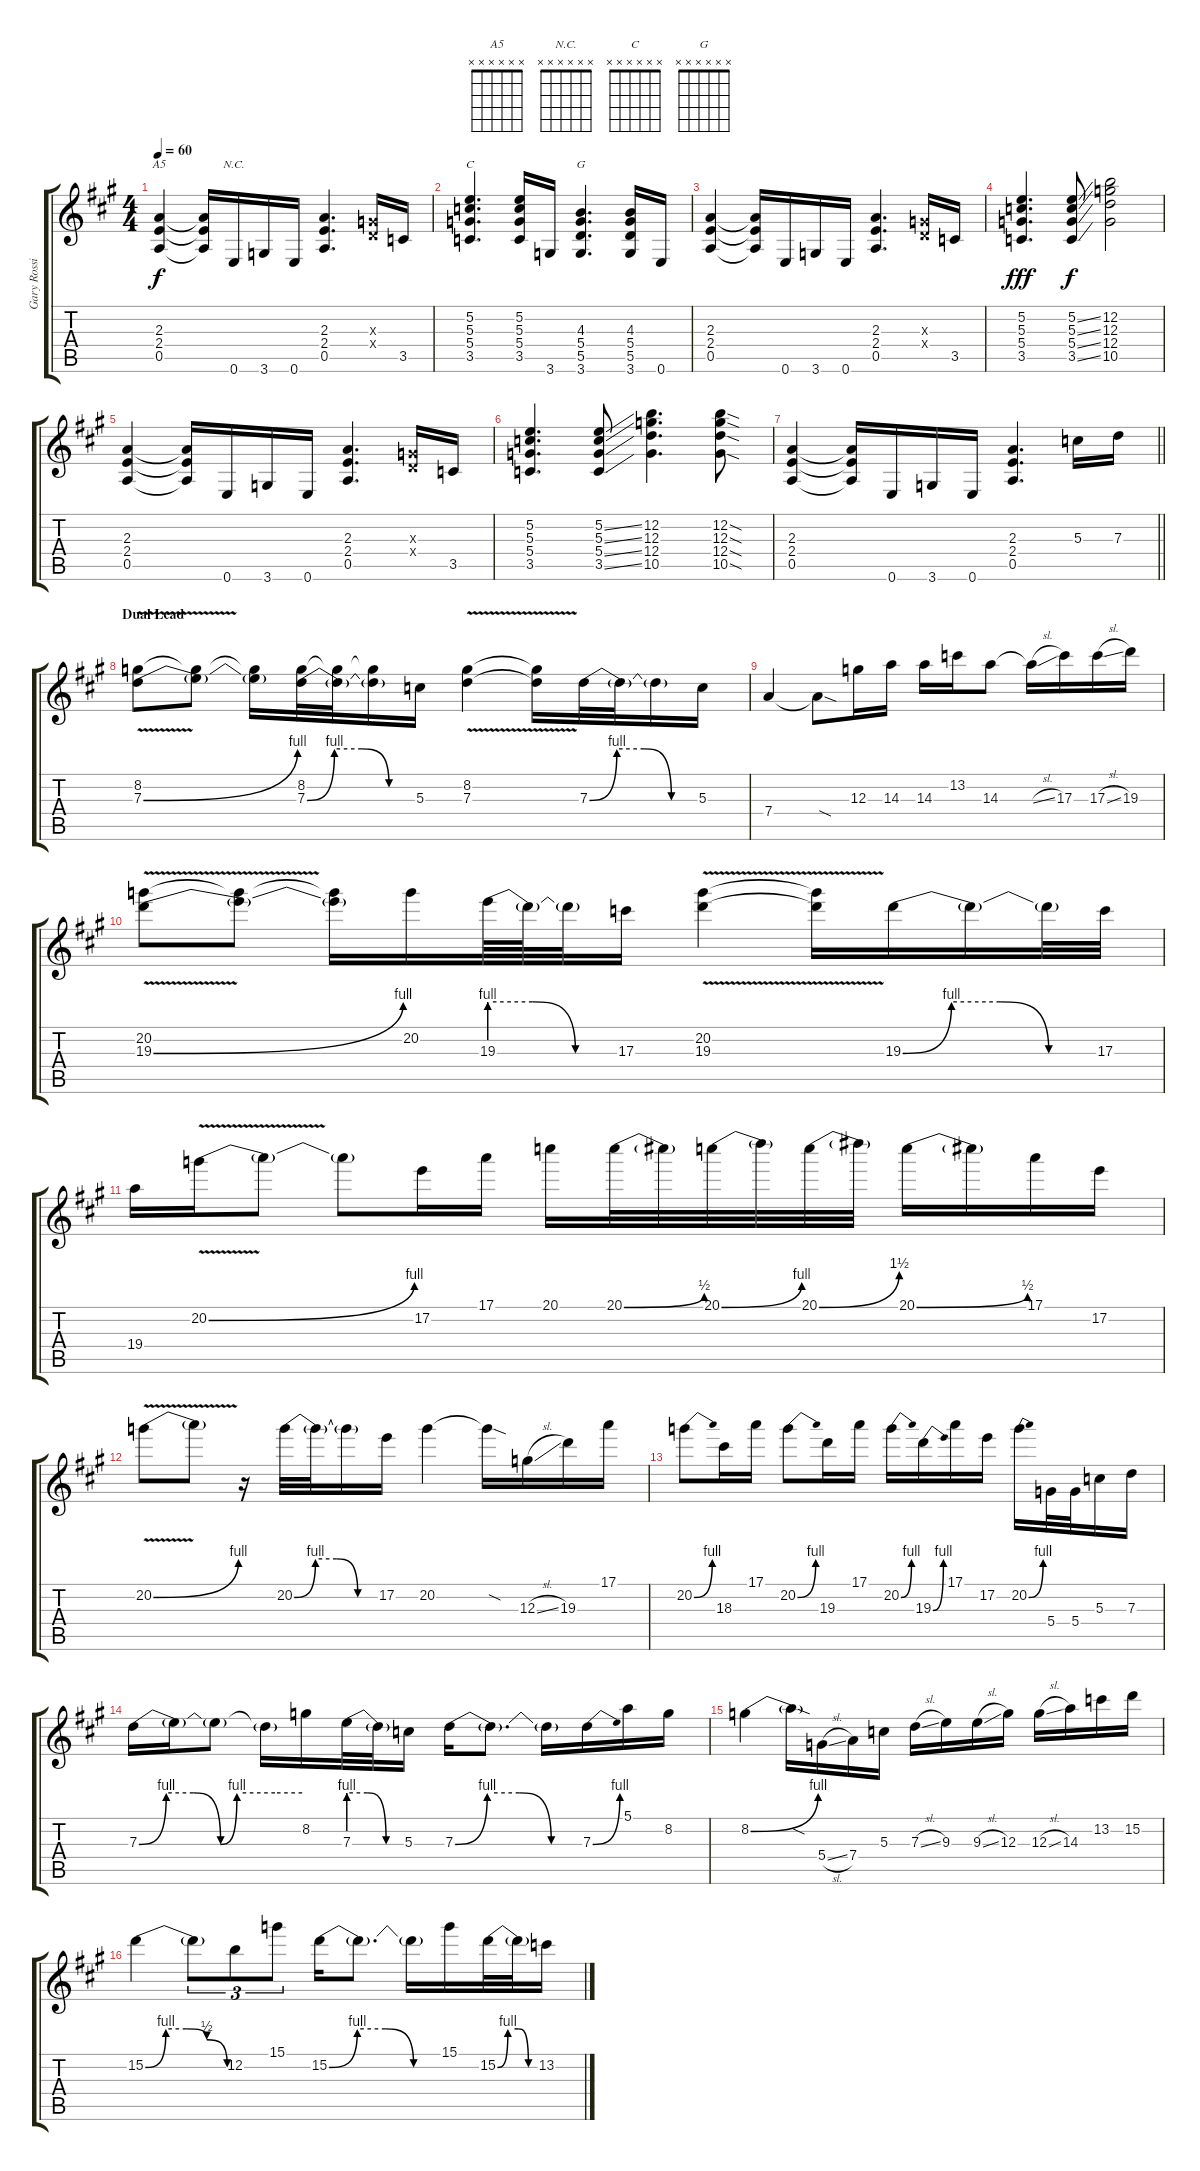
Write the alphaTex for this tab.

\track ("Gary Rossington - Lead Guitar" "Gary Rossi") {instrument overdrivenguitar}
\staff {score tabs}
\tuning (E4 B3 G3 D3 A2 E2) {hide}
\chord ("A5" x x x x x x)
\chord ("N.C." x x x x x x)
\chord ("C" x x x x x x)
\chord ("G" x x x x x x)
\ts (4 4)
\tempo 60
\clef g2
\ks f#minor
(2.3 2.4 0.5).4{ch "A5" dy f} (2.3{t} 2.4{t} 0.5{t}).16 0.6.16{ch "N.C."} 3.6.16 0.6.16 (2.3 2.4 0.5).4{d} (0.3{x} 0.4{x}).16 3.5.16 |
(5.2 5.3 5.4 3.5).4{d ch "C"} (5.2 5.3 5.4 3.5).16 3.6.16 (4.3 5.4 5.5 3.6).4{d ch "G"} (4.3 5.4 5.5 3.6).16 0.6.16 |
(2.3 2.4 0.5).4 (2.3{t} 2.4{t} 0.5{t}).16 0.6.16 3.6.16 0.6.16 (2.3 2.4 0.5).4{d} (0.3{x} 0.4{x}).16 3.5.16 |
(5.2 5.3 5.4 3.5).4{d dy fff} (5.2{ss} 5.3{ss} 5.4{ss} 3.5{ss}).8{dy f} (12.2 12.3 12.4 10.5).2 |
(2.3 2.4 0.5).4 (2.3{t} 2.4{t} 0.5{t}).16 0.6.16 3.6.16 0.6.16 (2.3 2.4 0.5).4{d} (0.3{x} 0.4{x}).16 3.5.16 |
(5.2 5.3 5.4 3.5).4{d} (5.2{ss} 5.3{ss} 5.4{ss} 3.5{ss}).8 (12.2 12.3 12.4 10.5).4{d} (12.2{sod} 12.3{sod} 12.4{sod} 10.5{sod}).8 |
\barLineRight lightlight
(2.3 2.4 0.5).4 (2.3{t} 2.4{t} 0.5{t}).16 0.6.16 3.6.16 0.6.16 (2.3 2.4 0.5).4{d} 5.3.16{volume 11} 7.3.16 |
\section ("" "Dual Lead")
(8.2 7.3{be (bend 0 0 60 4) v}).8 (8.2{t} 7.3{t}).8 (8.2{t} 7.3{t}).16 (8.2 7.3{be (custom 0 0 15 4 30 4 45 0 60 0)}).32 (8.2{t} 7.3{t}).32 (8.2{t} 7.3{t}).16 5.3.16 (8.2 7.3{v}).4 (8.2{t} 7.3{t}).16 7.3{be (custom 0 0 15 4 30 4 45 0 60 0)}.32 7.3{t}.32 7.3{t}.16 5.3.16 |
7.4.4 7.4{sod t}.8 12.3.16 14.3.16 14.3.16 13.2.16 14.3.8 14.3{sl t}.16 17.3.16 17.3{sl}.16 19.3.16 |
(20.2 19.3{be (bend 0 0 60 4) v}).8 (20.2{t} 19.3{t}).8 (20.2{t} 19.3{t}).16 20.2.16 19.3{be (custom 0 4 20 4 40 0 60 0)}.64 19.3{t}.64 19.3{t}.32 17.3.16 (20.2 19.3{v}).4 (20.2{t} 19.3{t}).16 19.3{be (custom 0 0 15 4 30 4 45 0 60 0)}.16 19.3{t}.16 19.3{t}.32 17.3.32 |
19.4.16 20.2{be (bend 0 0 60 4) v}.16 20.2{t}.8 20.2{t}.8 17.2.16 17.1.16 20.1.16 20.1{be (bend 0 0 60 2)}.32 20.1{t}.32 20.1{be (bend 0 0 60 4)}.32 20.1{t}.32 20.1{be (bend 0 0 60 6)}.32 20.1{t}.32 20.1{be (bend 0 0 60 2)}.16 20.1{t}.16 17.1.16 17.2.16 |
20.2{be (bend 0 0 60 4) v}.8 20.2{t}.8 r.16 20.2{be (custom 0 0 15 4 30 4 45 0 60 0)}.32 20.2{t}.32 20.2{t}.16 17.2.16 20.2.4 20.2{sod t}.16 12.3{sl}.16 19.3.16 17.1.16 |
20.2{be (bend 0 0 60 4)}.8 18.3.16 17.1.16 20.2{be (bend 0 0 60 4)}.8 19.3.16 17.1.16 20.2{be (bend 0 0 60 4)}.16 19.3{be (bend 0 0 60 4)}.16 17.1.16 17.2.16 20.2{be (bend 0 0 60 4)}.16 5.4.32 5.4.32 5.3.16 7.3.16 |
7.3{be (custom 0 0 10 4 20 4 30 0 36 4 50 4 60 4)}.16 7.3{t}.16 7.3{t}.8 7.3{t}.16 8.2.16 7.3{be (custom 0 4 20 4 40 0 60 0)}.32 7.3{t}.32 5.3.16 7.3{be (custom 0 0 15 4 30 4 45 0 60 0)}.16 7.3{t}.8{d} 7.3{t}.16 7.3{be (bend 0 0 60 4)}.16 5.1.16 8.2.16 |
8.2{be (bend 0 0 60 4)}.4 8.2{sod t}.16 5.4{sl}.16 7.4.16 5.3.16 7.3{sl}.16 9.3.16 9.3{sl}.16 12.3.16 12.3{sl}.16 14.3.16 13.2.16 15.2.16 |
15.2{be (custom 0 0 15 4 30 4 45 2 60 0)}.4 15.2{t}.8{tu (3 2)} 12.2.8{tu (3 2)} 15.1.8{tu (3 2)} 15.2{be (custom 0 0 15 4 30 4 45 0 60 0)}.16 15.2{t}.8{d} 15.2{t}.16 15.1.16 15.2{be (custom 0 0 15 4 30 4 45 0 60 0)}.32 15.2{t}.32 13.2.16
